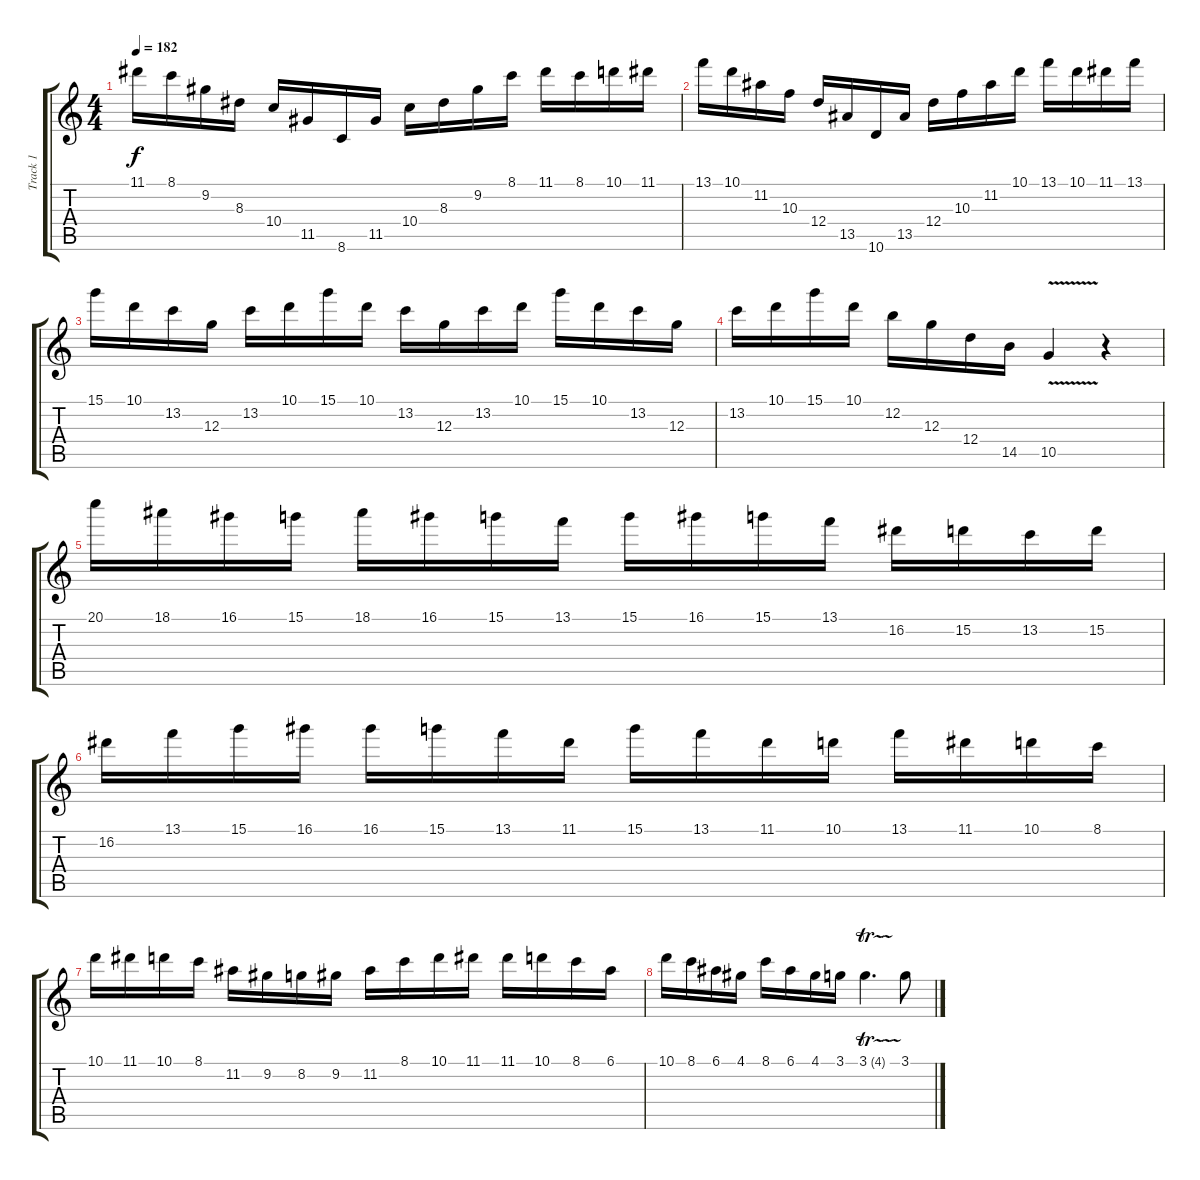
\track ("Track 1" "Track 1") {instrument overdrivenguitar}
\staff {score tabs}
\tuning (E4 B3 G3 D3 A2 E2) {hide}
\ts (4 4)
\tempo 182
\clef g2
\ks c
11.1.16{dy f} 8.1.16 9.2.16 8.3.16 10.4.16 11.5.16 8.6.16 11.5.16 10.4.16 8.3.16 9.2.16 8.1.16 11.1.16 8.1.16 10.1.16 11.1.16 |
13.1.16 10.1.16 11.2.16 10.3.16 12.4.16 13.5.16 10.6.16 13.5.16 12.4.16 10.3.16 11.2.16 10.1.16 13.1.16 10.1.16 11.1.16 13.1.16 |
15.1.16 10.1.16 13.2.16 12.3.16 13.2.16 10.1.16 15.1.16 10.1.16 13.2.16 12.3.16 13.2.16 10.1.16 15.1.16 10.1.16 13.2.16 12.3.16 |
13.2.16 10.1.16 15.1.16 10.1.16 12.2.16 12.3.16 12.4.16 14.5.16 10.5{v}.4 r.4 |
20.1.16 18.1.16 16.1.16 15.1.16 18.1.16 16.1.16 15.1.16 13.1.16 15.1.16 16.1.16 15.1.16 13.1.16 16.2.16 15.2.16 13.2.16 15.2.16 |
16.2.16 13.1.16 15.1.16 16.1.16 16.1.16 15.1.16 13.1.16 11.1.16 15.1.16 13.1.16 11.1.16 10.1.16 13.1.16 11.1.16 10.1.16 8.1.16 |
10.1.16 11.1.16 10.1.16 8.1.16 11.2.16 9.2.16 8.2.16 9.2.16 11.2.16 8.1.16 10.1.16 11.1.16 11.1.16 10.1.16 8.1.16 6.1.16 |
10.1.16 8.1.16 6.1.16 4.1.16 8.1.16 6.1.16 4.1.16 3.1.16 3.1{tr (4 16)}.4{d} 3.1.8
